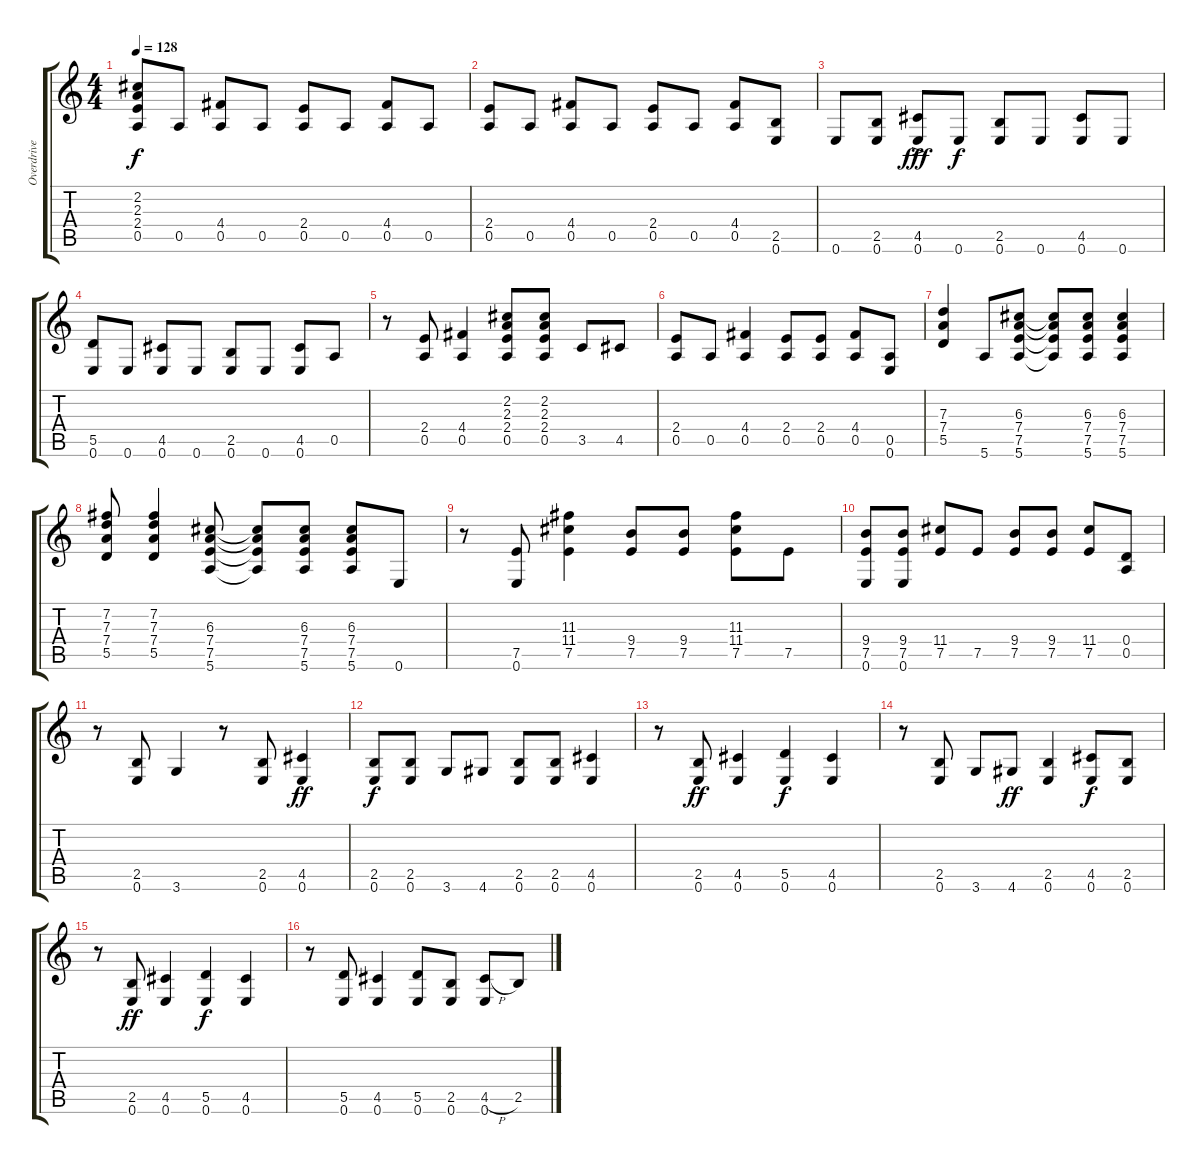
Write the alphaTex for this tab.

\track ("Overdrive Guitar" "Overdrive ") {instrument overdrivenguitar}
\staff {score tabs}
\tuning (E4 B3 G3 D3 A2 E2) {hide}
\ts (4 4)
\tempo 128
\clef g2
\ks c
(2.2 2.3 2.4 0.5).8{dy f} 0.5.8 (4.4 0.5).8 0.5.8 (2.4 0.5).8 0.5.8 (4.4 0.5).8 0.5.8 |
(2.4 0.5).8 0.5.8 (4.4 0.5).8 0.5.8 (2.4 0.5).8 0.5.8 (4.4 0.5).8 (2.5 0.6).8 |
0.6.8 (2.5 0.6).8 (4.5{ac} 0.6{ac}).8{dy fff} 0.6.8{dy f} (2.5 0.6).8 0.6.8 (4.5 0.6).8 0.6.8 |
(5.5 0.6).8 0.6.8 (4.5 0.6).8 0.6.8 (2.5 0.6).8 0.6.8 (4.5 0.6).8 0.5.8 |
r.8 (2.4 0.5).8 (4.4 0.5).4 (2.2 2.3 2.4 0.5).8 (2.2 2.3 2.4 0.5).8 3.5.8 4.5.8 |
(2.4 0.5).8 0.5.8 (4.4 0.5).4 (2.4 0.5).8 (2.4 0.5).8 (4.4 0.5).8 (0.5 0.6).8 |
(7.3 7.4 5.5).4 5.6.8 (6.3 7.4 7.5 5.6).8 (6.3{t} 7.4{t} 7.5{t} 5.6{t}).8 (6.3 7.4 7.5 5.6).8 (6.3 7.4 7.5 5.6).4 |
(7.2 7.3 7.4 5.5).8 (7.2 7.3 7.4 5.5).4 (6.3 7.4 7.5 5.6).8 (6.3{t} 7.4{t} 7.5{t} 5.6{t}).8 (6.3 7.4 7.5 5.6).8 (6.3 7.4 7.5 5.6).8 0.6.8 |
r.8 (7.5 0.6).8 (11.3 11.4 7.5).4 (9.4 7.5).8 (9.4 7.5).8 (11.3 11.4 7.5).8 7.5.8 |
(9.4 7.5 0.6).8 (9.4 7.5 0.6).8 (11.4 7.5).8 7.5.8 (9.4 7.5).8 (9.4 7.5).8 (11.4 7.5).8 (0.4 0.5).8 |
r.8 (2.5 0.6).8 3.6.4 r.8 (2.5 0.6).8 (4.5 0.6).4{dy ff} |
(2.5 0.6).8{dy f} (2.5 0.6).8 3.6.8 4.6.8 (2.5 0.6).8 (2.5 0.6).8 (4.5 0.6).4 |
r.8 (2.5 0.6).8{dy ff} (4.5 0.6).4 (5.5 0.6).4{dy f} (4.5 0.6).4 |
r.8 (2.5 0.6).8 3.6.8 4.6.8{dy ff} (2.5 0.6).4 (4.5 0.6).8{dy f} (2.5 0.6).8 |
r.8 (2.5 0.6).8{dy ff} (4.5 0.6).4 (5.5 0.6).4{dy f} (4.5 0.6).4 |
r.8 (5.5 0.6).8 (4.5 0.6).4 (5.5 0.6).8 (2.5 0.6).8 (4.5{h} 0.6).8 2.5.8
